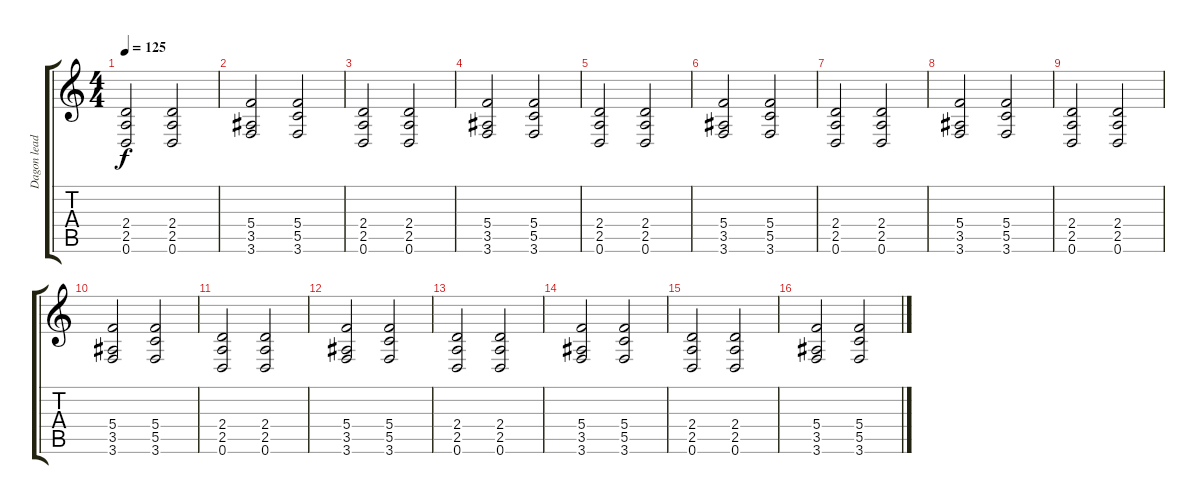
\track ("Dagon lead" "Dagon lead") {instrument distortionguitar}
\staff {score tabs}
\tuning (D4 A3 F3 C3 G2 D2) {hide}
\ts (4 4)
\tempo 125
\clef g2
\ks c
(2.4 2.5 0.6).2{dy f} (2.4 2.5 0.6).2 |
(5.4 3.5 3.6).2 (5.4 5.5 3.6).2 |
(2.4 2.5 0.6).2 (2.4 2.5 0.6).2 |
(5.4 3.5 3.6).2 (5.4 5.5 3.6).2 |
(2.4 2.5 0.6).2 (2.4 2.5 0.6).2 |
(5.4 3.5 3.6).2 (5.4 5.5 3.6).2 |
(2.4 2.5 0.6).2 (2.4 2.5 0.6).2 |
(5.4 3.5 3.6).2 (5.4 5.5 3.6).2 |
(2.4 2.5 0.6).2 (2.4 2.5 0.6).2 |
(5.4 3.5 3.6).2 (5.4 5.5 3.6).2 |
(2.4 2.5 0.6).2 (2.4 2.5 0.6).2 |
(5.4 3.5 3.6).2 (5.4 5.5 3.6).2 |
(2.4 2.5 0.6).2 (2.4 2.5 0.6).2 |
(5.4 3.5 3.6).2 (5.4 5.5 3.6).2 |
(2.4 2.5 0.6).2 (2.4 2.5 0.6).2 |
(5.4 3.5 3.6).2 (5.4 5.5 3.6).2
